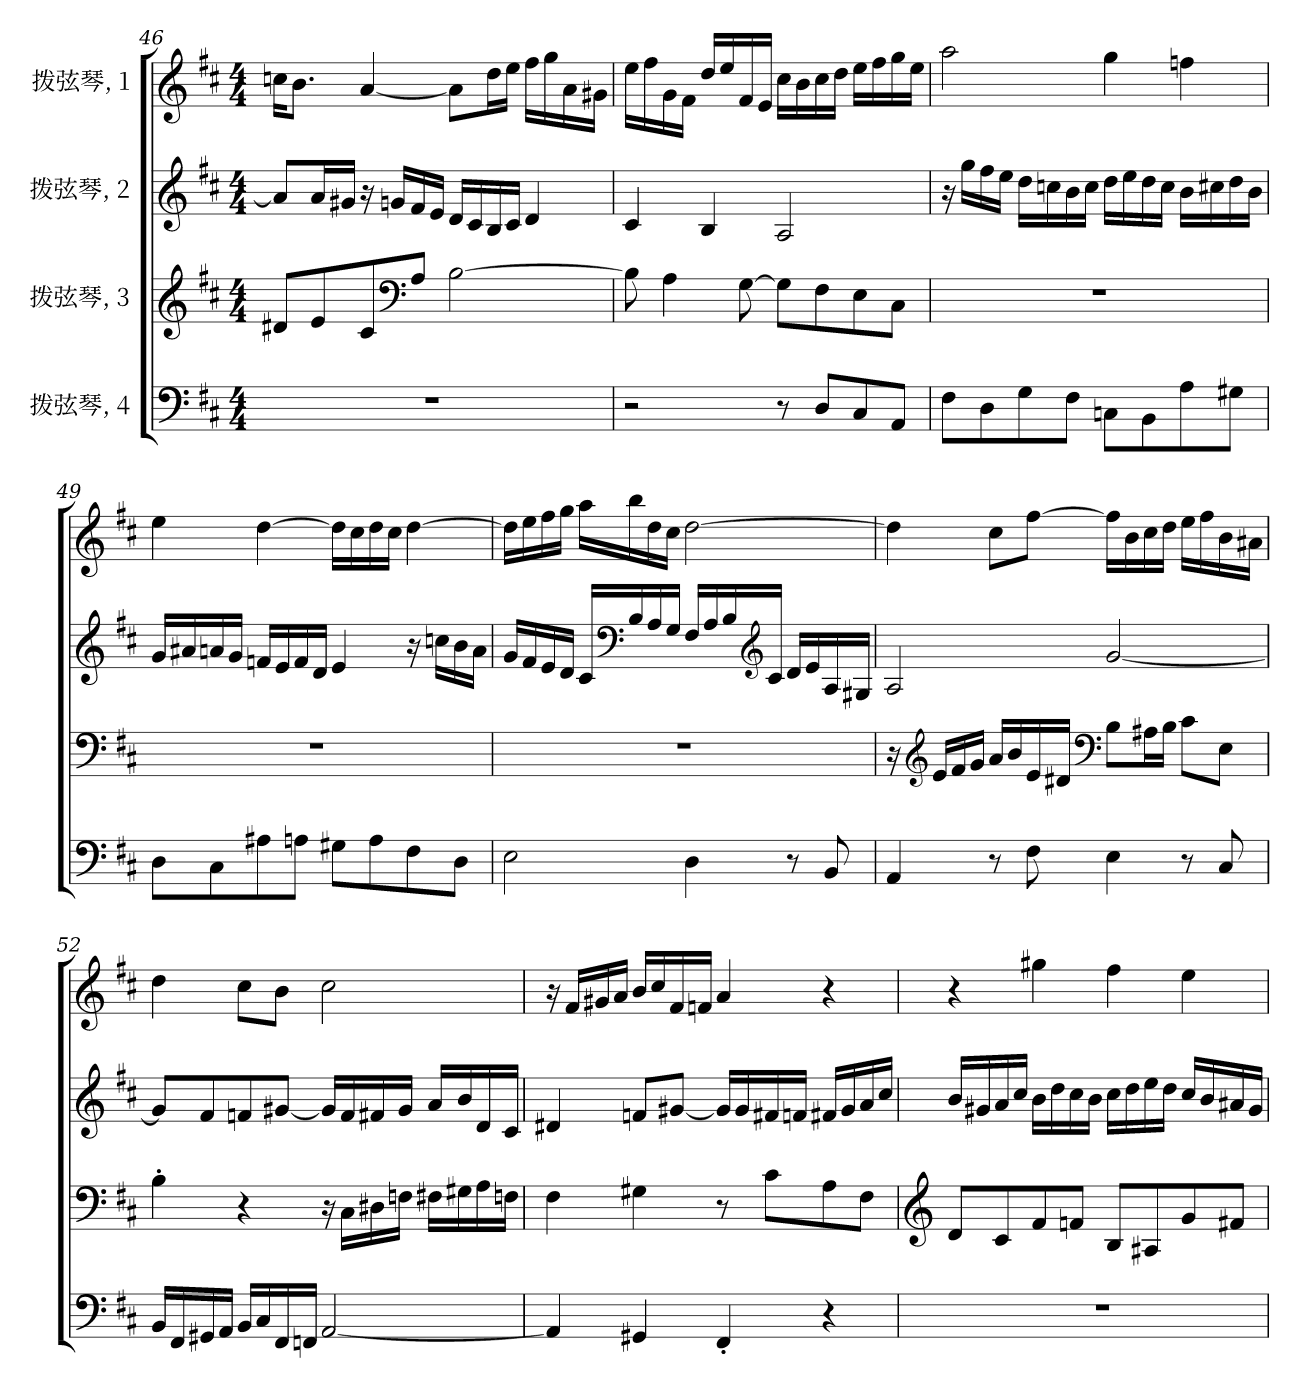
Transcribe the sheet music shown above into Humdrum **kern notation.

**kern	**kern	**kern	**kern
*part4	*part3	*part2	*part1
*staff4	*staff3	*staff2	*staff1
*I"拨弦琴, 4	*I"拨弦琴, 3	*I"拨弦琴, 2	*I"拨弦琴, 1
!!LO:LB:g=z
*clefF4	*clefG2	*clefG2	*clefG2
*k[f#c#]	*k[f#c#]	*k[f#c#]	*k[f#c#]
*M4/4	*M4/4	*M4/4	*M4/4
=46	=46	=46	=46
1r	8d#X/L	8a/L]	16ccn\KL
.	.	.	8.b\J
.	8e/	16a/L	.
.	.	16g#X/JJ	.
.	8c#/	16r	[4a/
.	.	16gn/LL	.
*	*clefF4	*	*
.	8A/J	16f#/	.
.	.	16e/JJ	.
.	[2B\	16d/LL	8a\L]
.	.	16c#/	.
.	.	16B/	16dd\L
.	.	16c#/JJ	16ee\JJ
.	.	4d/	16ff#\LL
.	.	.	16gg\
.	.	.	16a\
.	.	.	16g#X\JJ
=47	=47	=47	=47
2r	8B\]	4c#/	16ee\LL
.	.	.	16ff#\
.	4A\	.	16g\
.	.	.	16f#\JJ
.	.	4B/	16dd/LL
.	.	.	16ee/
.	[8G\	.	16f#/
.	.	.	16e/JJ
8r	8G\L]	2A/	16cc#\LL
.	.	.	16b\
8D/L	8F#\	.	16cc#\
.	.	.	16dd\JJ
8C#/	8E\	.	16ee\LL
.	.	.	16ff#\
8AA/J	8C#\J	.	16gg\
.	.	.	16ee\JJ
!!LO:LB:g=z
=48	=48	=48	=48
8F#\L	1r	16r	2aa\
.	.	16gg\LL	.
8D\	.	16ff#\	.
.	.	16ee\JJ	.
8G\	.	16dd\LL	.
.	.	16ccn\	.
8F#\J	.	16b\	.
.	.	16cc\JJ	.
8Cn\L	.	16dd\LL	4gg\
.	.	16ee\	.
8BB\	.	16dd\	.
.	.	16cc\JJ	.
8A\	.	16b\LL	4ffn\
.	.	16cc#X\	.
8G#X\J	.	16dd\	.
.	.	16b\JJ	.
=49	=49	=49	=49
8D\L	1r	16g/LL	4ee\
.	.	16a#X/	.
8C#\	.	16an/	.
.	.	16g/JJ	.
8A#X\	.	16fn/LL	[4dd\
.	.	16e/	.
8An\J	.	16f/	.
.	.	16d/JJ	.
8G#X\L	.	4e/	16dd\LL]
.	.	.	16cc#\
8A\	.	.	16dd\
.	.	.	16cc#\JJ
8F#\	.	16r	[4dd\
.	.	16ccn\LL	.
8D\J	.	16b\	.
.	.	16a\JJ	.
!!LO:PB:g=z
=50	=50	=50	=50
2E\	1r	16g/LL	16dd\LL]
.	.	16f#/	16ee\
.	.	16e/	16ff#\
.	.	16d/JJ	16gg\JJ
.	.	16c#/LL	16aa\LL
*	*	*clefF4	*
.	.	16B/	16bb\
.	.	16A/	16dd\
.	.	16G/JJ	16cc#\JJ
4D\	.	16F#/LL	[2dd\
.	.	16A/	.
.	.	16B/	.
*	*	*clefG2	*
.	.	16c#/JJ	.
8r	.	16d/LL	.
.	.	16e/	.
8BB/	.	16A/	.
.	.	16G#X/JJ	.
=51	=51	=51	=51
4AA/	16r	2A/	4dd\]
*	*clefG2	*	*
.	16e/LL	.	.
.	16f#/	.	.
.	16g/JJ	.	.
8r	16a/LL	.	8cc#\L
.	16b/	.	.
8F#\	16e/	.	[8ff#\J
.	16d#X/JJ	.	.
*	*clefF4	*	*
4E\	8B\L	[2g/	16ff#\LL]
.	.	.	16b\
.	16A#X\L	.	16cc#\
.	16B\JJ	.	16dd\JJ
8r	8c#\L	.	16ee\LL
.	.	.	16ff#\
8C#/	8E\J	.	16b\
.	.	.	16a#X\JJ
!!LO:LB:g=z
=52	=52	=52	=52
16BB/LL	4B'\	8g/L]	4dd\
16FF#/	.	.	.
16GG#X/	.	8f#/	.
16AA/JJ	.	.	.
16BB/LL	4r	8fn/	8cc#\L
16C#/	.	.	.
16FF#/	.	[8g#X/J	8b\J
16FFn/JJ	.	.	.
[2AA/	16r	16g#/LL]	2cc#\
.	16C#\LL	16f/	.
.	16D#X\	16f#X/	.
.	16Fn\JJ	16g#/JJ	.
.	16F#X\LL	16a/LL	.
.	16G#X\	16b/	.
.	16A\	16d/	.
.	16Fn\JJ	16c#/JJ	.
=53	=53	=53	=53
4AA/]	4F#\	4d#X/	16r
.	.	.	16f#/LL
.	.	.	16g#X/
.	.	.	16a/JJ
4GG#X/	4G#X\	8fn/L	16b/LL
.	.	.	16cc#/
.	.	[8g#X/J	16f#/
.	.	.	16fn/JJ
4FF#'/	8r	16g#/LL]	4a/
.	.	16g#/	.
.	8c#\L	16f#X/	.
.	.	16fn/JJ	.
4r	8A\	16f#X/LL	4r
.	.	16g#/	.
.	8F#\J	16a/	.
.	.	16cc#/JJ	.
!!LO:LB:g=z
=54	=54	=54	=54
*	*clefG2	*	*
1r	8d/L	16b/LL	4r
.	.	16g#X/	.
.	8c#/	16a/	.
.	.	16cc#/JJ	.
.	8f#/	16b\LL	4gg#X\
.	.	16dd\	.
.	8fn/J	16cc#\	.
.	.	16b\JJ	.
.	8B/L	16cc#\LL	4ff#\
.	.	16dd\	.
.	8A#X/	16ee\	.
.	.	16dd\JJ	.
.	8g/	16cc#/LL	4ee\
.	.	16b/	.
.	8f#X/J	16a#X/	.
.	.	16g#/JJ	.
=	=	=	=
*-	*-	*-	*-
